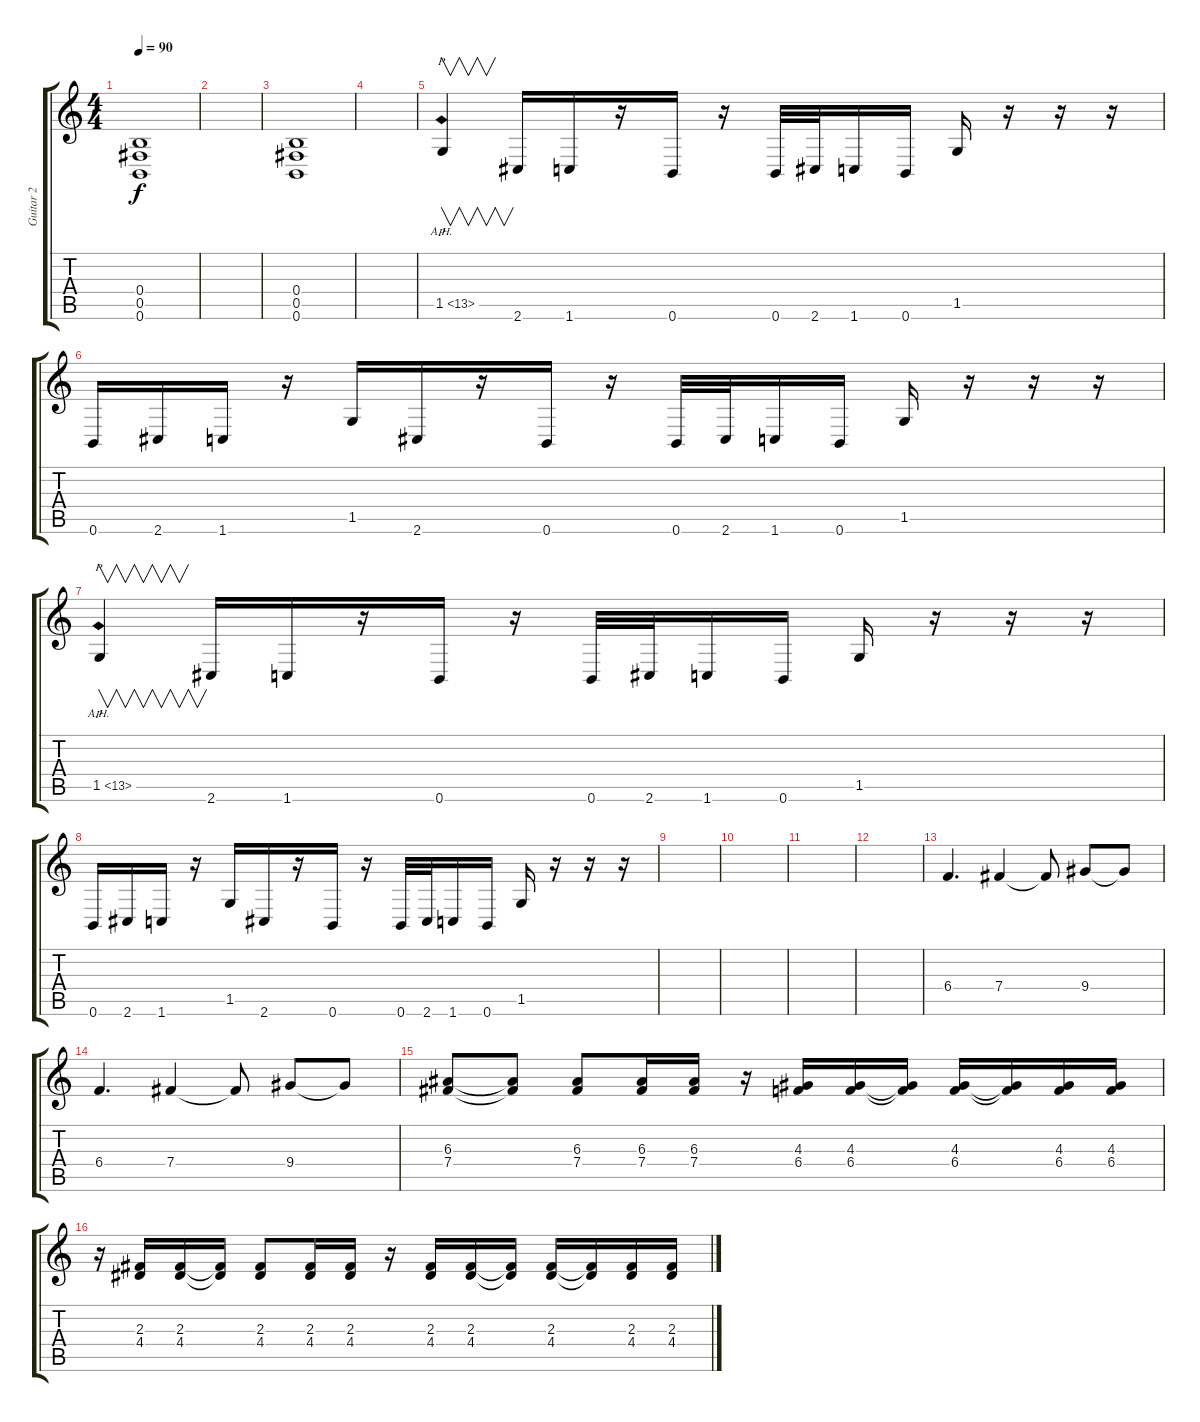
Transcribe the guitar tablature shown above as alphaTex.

\track ("Guitar 2" "Guitar 2") {instrument distortionguitar}
\staff {score tabs}
\tuning (Db4 Ab3 E3 B2 Gb2 B1) {hide}
\ts (4 4)
\tempo 90
\clef g2
\ks c
(0.4 0.5 0.6).1{dy f} |
|
(0.4 0.5 0.6).1 |
|
1.5{ah 12}.4{v p} 2.6.16 1.6.16 r.16 0.6.16 r.16 0.6.32 2.6.32 1.6.16 0.6.16 1.5.16 r.16 r.16 r.16 |
0.6.16 2.6.16 1.6.16 r.16 1.5.16 2.6.16 r.16 0.6.16 r.16 0.6.32 2.6.32 1.6.16 0.6.16 1.5.16 r.16 r.16 r.16 |
1.5{ah 12}.4{v p} 2.6.16 1.6.16 r.16 0.6.16 r.16 0.6.32 2.6.32 1.6.16 0.6.16 1.5.16 r.16 r.16 r.16 |
0.6.16 2.6.16 1.6.16 r.16 1.5.16 2.6.16 r.16 0.6.16 r.16 0.6.32 2.6.32 1.6.16 0.6.16 1.5.16 r.16 r.16 r.16 |
|
|
|
|
6.4.4{d} 7.4.4 7.4{t}.8 9.4.8 9.4{t}.8 |
6.4.4{d} 7.4.4 7.4{t}.8 9.4.8 9.4{t}.8 |
(6.3 7.4).8 (6.3{t} 7.4{t}).8 (6.3 7.4).8 (6.3 7.4).16 (6.3 7.4).16 r.16 (4.3 6.4).16 (4.3 6.4).16 (4.3{t} 6.4{t}).16 (4.3 6.4).16 (4.3{t} 6.4{t}).16 (4.3 6.4).16 (4.3 6.4).16 |
r.16 (2.3 4.4).16 (2.3 4.4).16 (2.3{t} 4.4{t}).16 (2.3 4.4).8 (2.3 4.4).16 (2.3 4.4).16 r.16 (2.3 4.4).16 (2.3 4.4).16 (2.3{t} 4.4{t}).16 (2.3 4.4).16 (2.3{t} 4.4{t}).16 (2.3 4.4).16 (2.3 4.4).16
